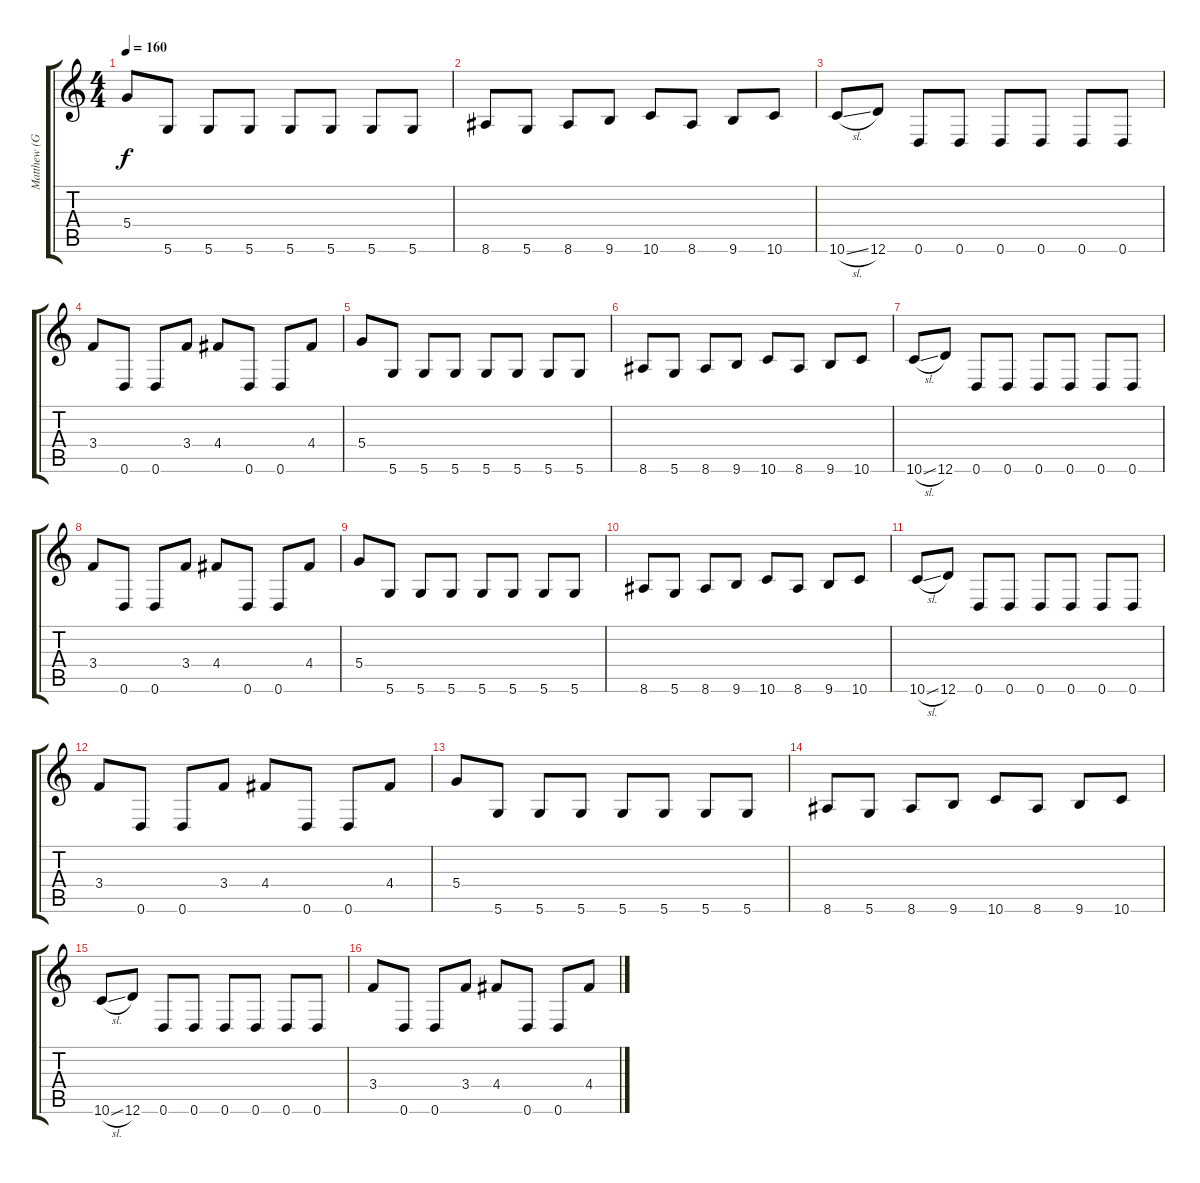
\track ("Matthew (Guitar)" "Matthew (G") {instrument overdrivenguitar}
\staff {score tabs}
\tuning (E4 B3 G3 D3 A2 D2) {hide}
\ts (4 4)
\tempo 160
\clef g2
\ks c
5.4.8{dy f} 5.6.8 5.6.8 5.6.8 5.6.8 5.6.8 5.6.8 5.6.8 |
8.6.8 5.6.8 8.6.8 9.6.8 10.6.8 8.6.8 9.6.8 10.6.8 |
10.6{sl}.8 12.6.8 0.6.8 0.6.8 0.6.8 0.6.8 0.6.8 0.6.8 |
3.4.8 0.6.8 0.6.8 3.4.8 4.4.8 0.6.8 0.6.8 4.4.8 |
5.4.8 5.6.8 5.6.8 5.6.8 5.6.8 5.6.8 5.6.8 5.6.8 |
8.6.8 5.6.8 8.6.8 9.6.8 10.6.8 8.6.8 9.6.8 10.6.8 |
10.6{sl}.8 12.6.8 0.6.8 0.6.8 0.6.8 0.6.8 0.6.8 0.6.8 |
3.4.8 0.6.8 0.6.8 3.4.8 4.4.8 0.6.8 0.6.8 4.4.8 |
5.4.8 5.6.8 5.6.8 5.6.8 5.6.8 5.6.8 5.6.8 5.6.8 |
8.6.8 5.6.8 8.6.8 9.6.8 10.6.8 8.6.8 9.6.8 10.6.8 |
10.6{sl}.8 12.6.8 0.6.8 0.6.8 0.6.8 0.6.8 0.6.8 0.6.8 |
3.4.8 0.6.8 0.6.8 3.4.8 4.4.8 0.6.8 0.6.8 4.4.8 |
5.4.8 5.6.8 5.6.8 5.6.8 5.6.8 5.6.8 5.6.8 5.6.8 |
8.6.8 5.6.8 8.6.8 9.6.8 10.6.8 8.6.8 9.6.8 10.6.8 |
10.6{sl}.8 12.6.8 0.6.8 0.6.8 0.6.8 0.6.8 0.6.8 0.6.8 |
3.4.8 0.6.8 0.6.8 3.4.8 4.4.8 0.6.8 0.6.8 4.4.8
